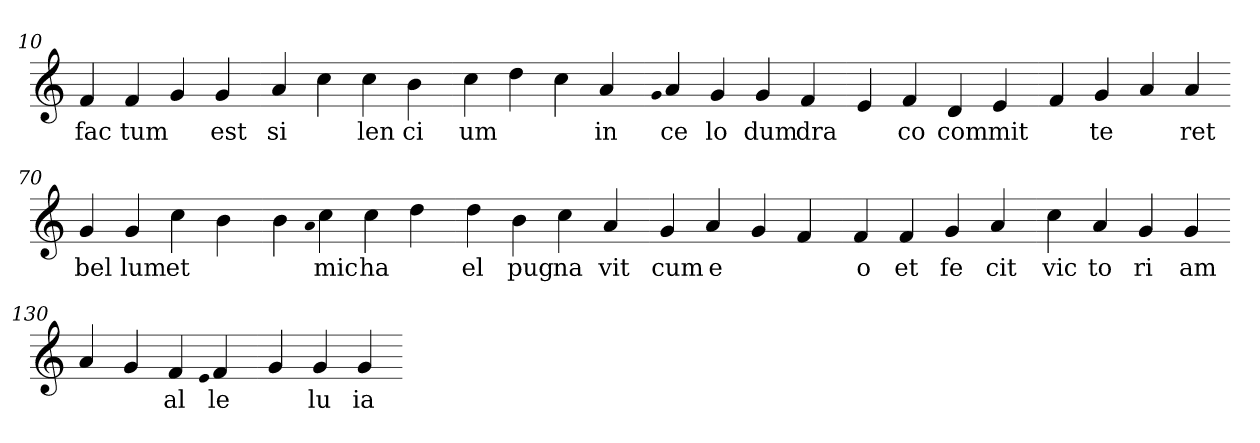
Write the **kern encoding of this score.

**kern	**text
*part1	*part1
*staff1	*staff1
*clefG2	*
=10.	=10.
4f	fac
4f	tum
4g	.
4g	est
=20.-	=20.-
4a	si
4cc	.
4cc	len
4b	ci
=30.-	=30.-
4cc	um
4dd	.
4cc	.
4a	in
=40.-	=40.-
qqg	.
4a	ce
4g	lo
4g	dum
4f	dra
=50.-	=50.-
4e	.
4f	co
4d	com
4e	mit
=60.-	=60.-
4f	.
4g	te
4a	.
4a	ret
=70.-	=70.-
4g	bel
4g	lum
4cc	et
4b	.
=80.-	=80.-
4b	.
qqa	.
4cc	mic
4cc	ha
4dd	.
=90.-	=90.-
4dd	el
4b	pug
4cc	na
4a	vit
=100.-	=100.-
4g	cum
4a	e
4g	.
4f	.
=110.-	=110.-
4f	o
4f	et
4g	fe
4a	cit
=120.-	=120.-
4cc	vic
4a	to
4g	ri
4g	am
=130.-	=130.-
4a	.
4g	.
4f	al
qqe	.
4f	le
=140.-	=140.-
4g	.
4g	lu
4g	ia
=-	=-
*-	*-
